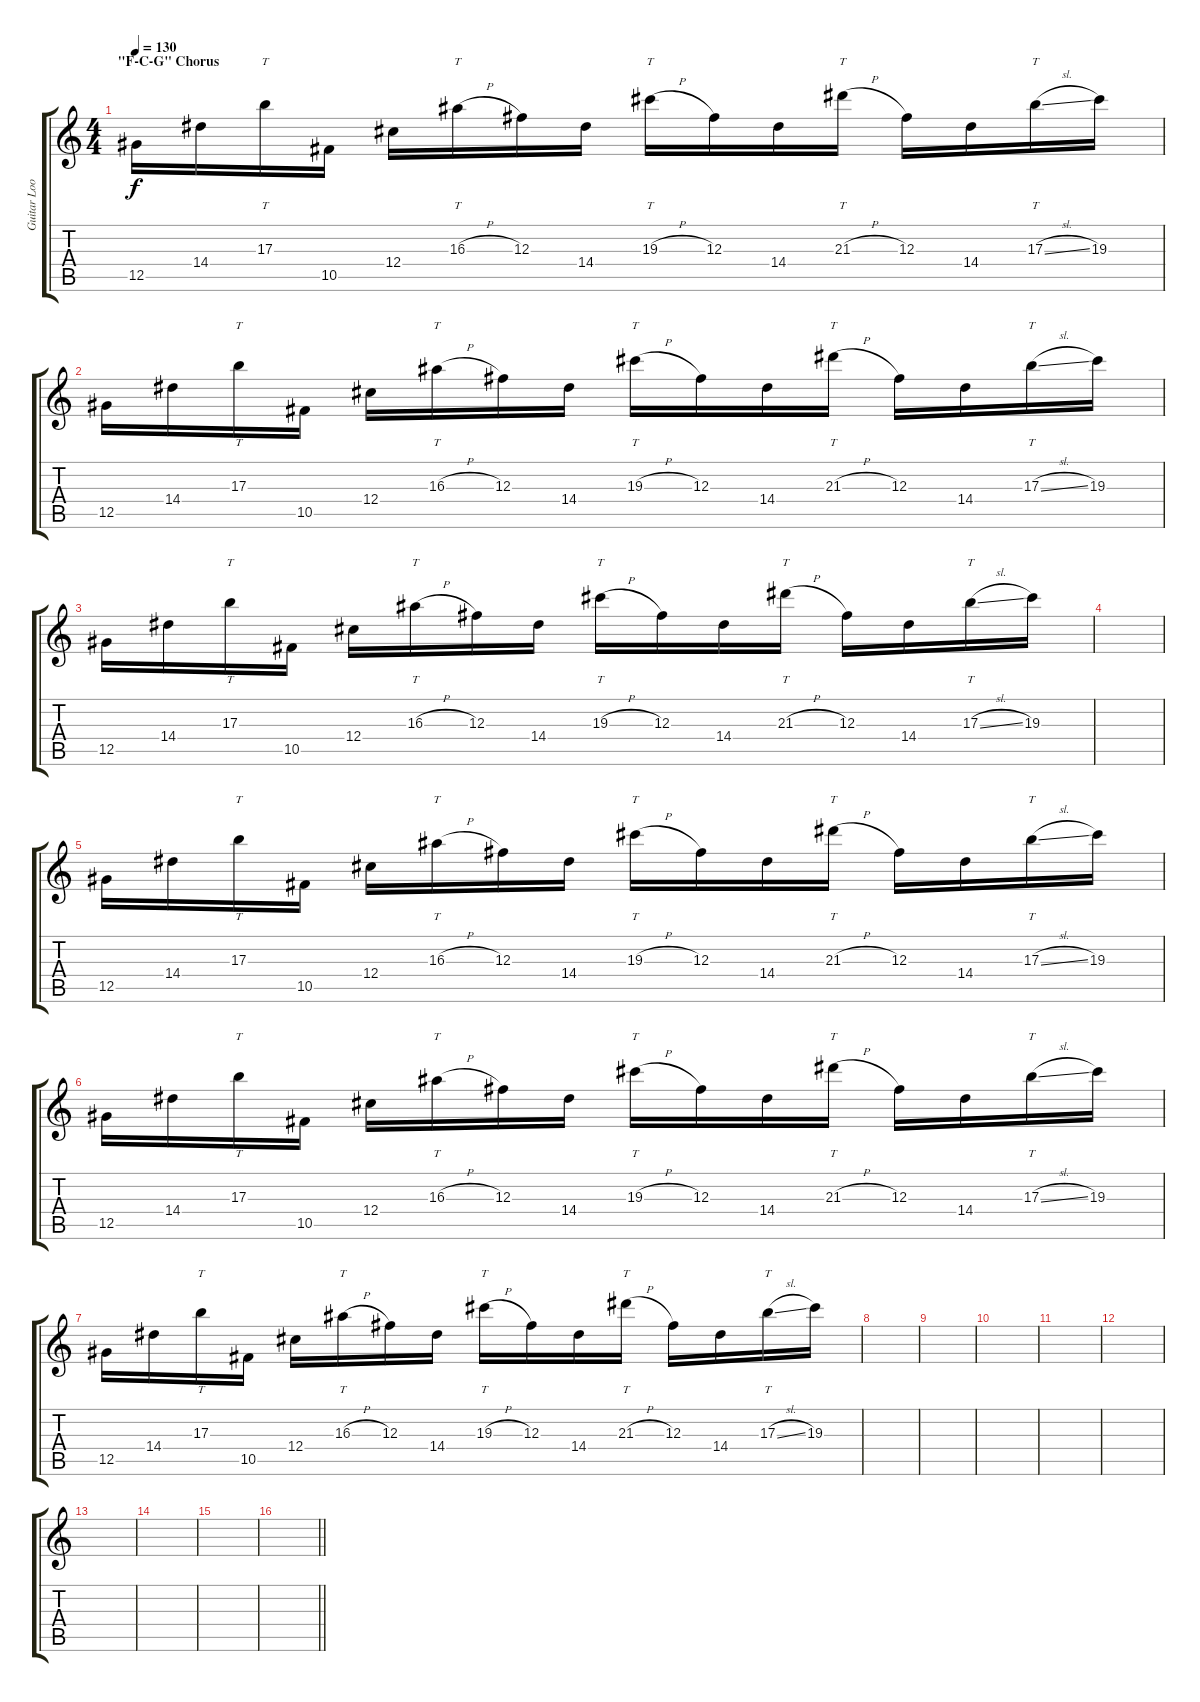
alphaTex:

\track ("Guitar Loops" "Guitar Loo") {instrument overdrivenguitar}
\staff {score tabs}
\tuning (Eb4 Bb3 Gb3 Db3 Ab2 Eb2) {hide}
\ts (4 4)
\section ("" "\"F-C-G\" Chorus")
\tempo 130
\clef g2
\ks c
12.5.16{dy f} 14.4.16 17.3.16{tt} 10.5.16 12.4.16 16.3{h}.16{tt} 12.3.16 14.4.16 19.3{h}.16{tt} 12.3.16 14.4.16 21.3{h}.16{tt} 12.3.16 14.4.16 17.3{sl}.16{tt} 19.3.16{volume 13} |
12.5.16{volume 15} 14.4.16 17.3.16{tt} 10.5.16 12.4.16 16.3{h}.16{tt} 12.3.16 14.4.16 19.3{h}.16{tt} 12.3.16 14.4.16 21.3{h}.16{tt} 12.3.16 14.4.16 17.3{sl}.16{tt} 19.3.16 |
12.5.16 14.4.16 17.3.16{tt} 10.5.16 12.4.16 16.3{h}.16{tt} 12.3.16 14.4.16 19.3{h}.16{tt} 12.3.16 14.4.16 21.3{h}.16{tt} 12.3.16 14.4.16 17.3{sl}.16{tt} 19.3.16 |
|
12.5.16 14.4.16 17.3.16{tt} 10.5.16 12.4.16 16.3{h}.16{tt} 12.3.16 14.4.16 19.3{h}.16{tt} 12.3.16 14.4.16 21.3{h}.16{tt} 12.3.16 14.4.16 17.3{sl}.16{tt} 19.3.16{volume 13} |
12.5.16{volume 15} 14.4.16 17.3.16{tt} 10.5.16 12.4.16 16.3{h}.16{tt} 12.3.16 14.4.16 19.3{h}.16{tt} 12.3.16 14.4.16 21.3{h}.16{tt} 12.3.16 14.4.16 17.3{sl}.16{tt} 19.3.16 |
12.5.16 14.4.16 17.3.16{tt} 10.5.16 12.4.16 16.3{h}.16{tt} 12.3.16 14.4.16 19.3{h}.16{tt} 12.3.16 14.4.16 21.3{h}.16{tt} 12.3.16 14.4.16 17.3{sl}.16{tt} 19.3.16 |
|
|
|
|
|
|
|
|
\barLineRight lightlight
